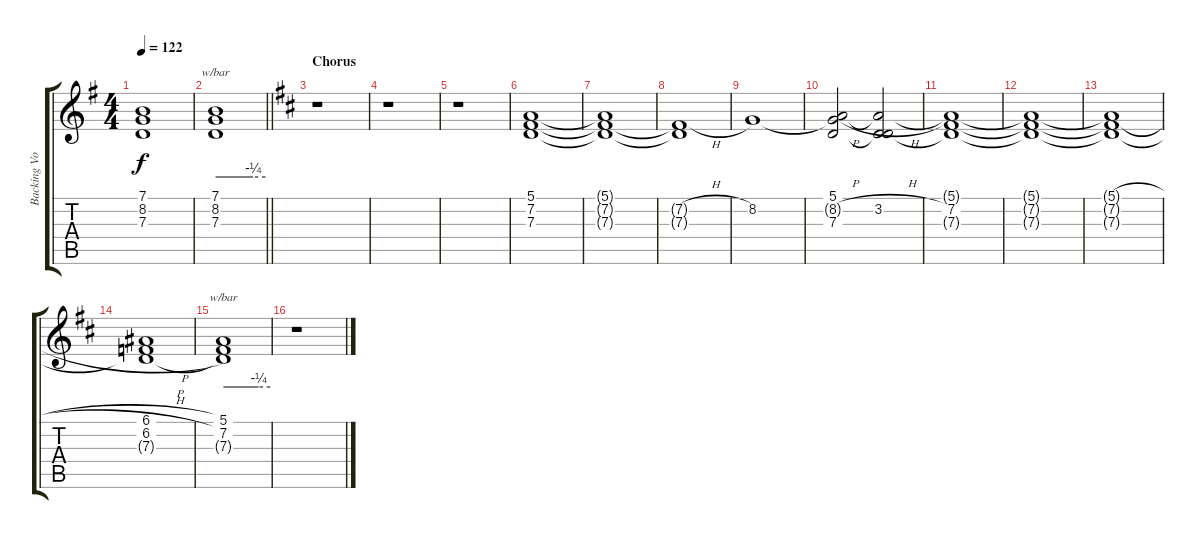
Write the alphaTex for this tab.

\track ("Backing Vocals" "Backing Vo") {instrument trumpet}
\staff {score tabs}
\tuning (E4 B3 G3 D3 A2 E2) {hide}
\ts (4 4)
\tempo 122
\clef g2
\ks g
(7.1 8.2 7.3).1{dy f} |
\barLineRight lightlight
(7.1 8.2 7.3).1{tbe (custom default 0 0 45 -1 60 -1)} |
\section ("" "Chorus")
\ks d
r.1 |
r.1 |
r.1 |
(5.1 7.2 7.3).1 |
(5.1{t} 7.2{t} 7.3{t}).1 |
(7.2{h t} 7.3{t}).1 |
8.2.1 |
(5.1 8.2{h t} 7.3).2 (5.1{t} 3.2{h} 7.3{t}).2 |
(5.1{t} 7.2 7.3{t}).1 |
(5.1{t} 7.2{t} 7.3{t}).1 |
(5.1{h t} 7.2{h t} 7.3{t}).1 |
(6.1{h} 6.2{h} 7.3{t}).1 |
(5.1 7.2 7.3{t}).1{tbe (custom default 0 0 45 -1 60 -1)} |
r.1
